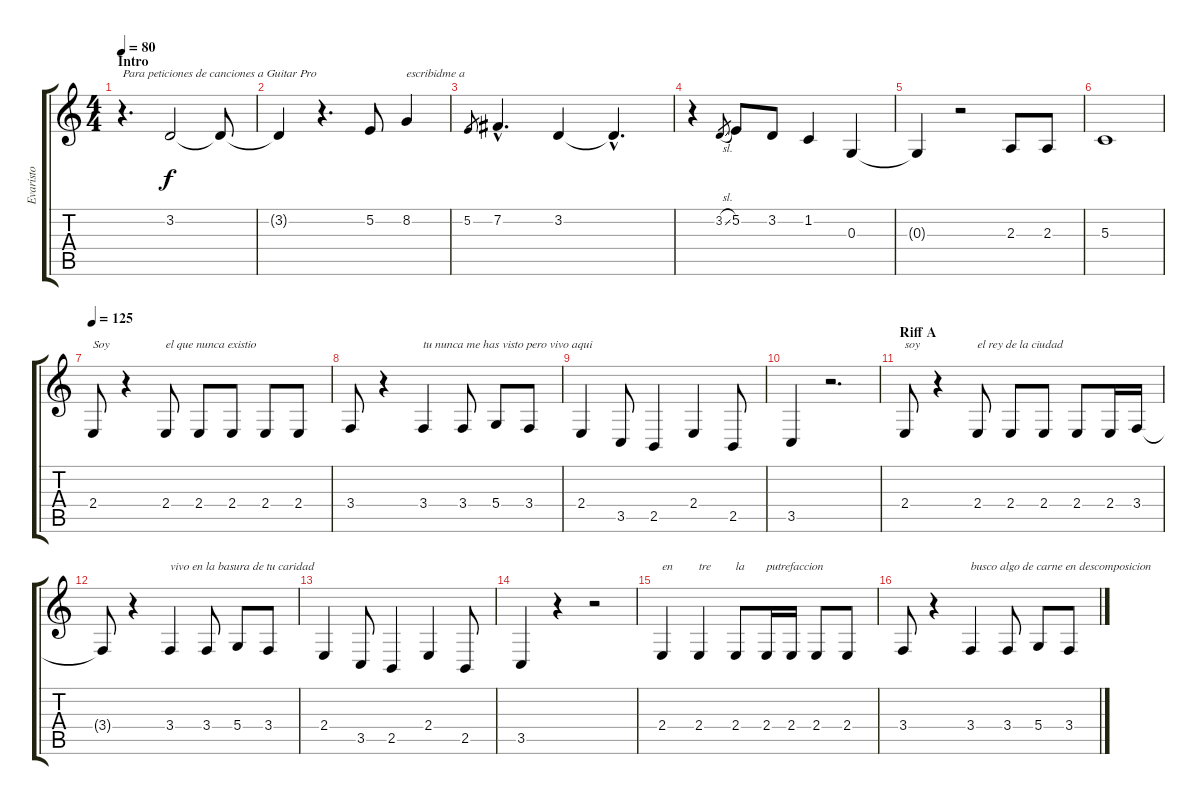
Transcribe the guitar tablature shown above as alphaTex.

\track ("Evaristo" "Evaristo") {instrument flute}
\staff {score tabs}
\tuning (E4 B3 G3 D3 A2 E2) {hide}
\ts (4 4)
\section ("" "Intro")
\tempo 80
\clef g2
\ks c
r.4{d txt "Para peticiones de canciones a Guitar Pro " dy f instrument flute} 3.2.2{volume 7} 3.2{t}.8 |
3.2{t}.4 r.4{d} 5.2.8{volume 11} 8.2.4{txt "escribidme a"} |
5.2.8{gr} 7.2{hac}.4{d} 3.2.4{volume 8} 3.2{hac t}.4{d} |
r.4{volume 11} 3.2{sl}.8{gr} 5.2.8 3.2.8 1.2.4 0.3.4{volume 8} |
0.3{t}.4 r.2{volume 11} 2.3.8 2.3.8 |
5.3.1{volume 1} |
\tempo 125
2.4.8{txt "Soy" volume 13 instrument cello} r.4 2.4.8{txt "el que nunca existio"} 2.4.8 2.4.8 2.4.8 2.4.8 |
3.4.8 r.4 3.4.4{txt "tu nunca me has visto pero vivo aqui"} 3.4.8 5.4.8 3.4.8 |
2.4.4 3.5.8 2.5.4 2.4.4 2.5.8 |
3.5.4 r.2{d} |
\section ("" "Riff A")
2.4.8{txt "soy"} r.4 2.4.8{txt "el rey de la ciudad"} 2.4.8 2.4.8 2.4.8 2.4.16 3.4.16 |
3.4{t}.8 r.4 3.4.4{txt "vivo en la basura de tu caridad"} 3.4.8 5.4.8 3.4.8 |
2.4.4 3.5.8 2.5.4 2.4.4 2.5.8 |
3.5.4 r.4 r.2 |
2.4.4{txt "en"} 2.4.4{txt "tre"} 2.4.8{txt "la"} 2.4.16{txt "putrefaccion"} 2.4.16 2.4.8 2.4.8 |
3.4.8 r.4 3.4.4{txt "busco algo de carne en descomposicion"} 3.4.8 5.4.8 3.4.8
